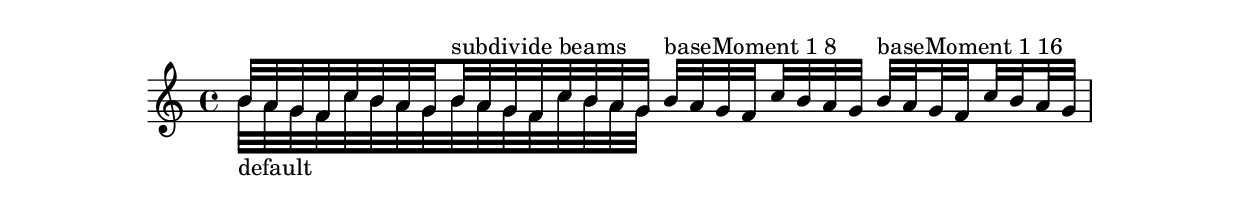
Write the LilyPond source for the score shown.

% Do not edit this file; it is automatically
% generated from Documentation/snippets/new
% This file is in the public domain.
%% Note: this file works from version 2.13.29
\version "2.13.31"

\header {
%% Translation of GIT committish: 0b55335aeca1de539bf1125b717e0c21bb6fa31b
  texidoces = "
Se pueden subdividir las barras automáticamente.  Estableciendo la
propiedad @code{subdivideBeams}, las barras se subdividen en
posiciones de pulso (tal y como se especifica en @code{beatLength}).

"
  doctitlees = "Subdivisiones de barra automáticas"

  lsrtags = "rhythms"

  texidoc = "
Beams can be subdivided automatically.  By setting the property
@code{subdivideBeams}, beams are subdivided at beat positions (as
specified in @code{baseMoment}).

"
  doctitle = "Automatic beam subdivisions"
} % begin verbatim


\new Staff {
  \relative c'' {
    <<
      {
        \voiceOne
        \set subdivideBeams = ##t
        b32[ a g f c' b a g
        b32^"subdivide beams" a g f c' b a g]
      }
      \new Voice {
        \voiceTwo
        b32_"default"[ a g f c' b a g
        b32 a g f c' b a g]
      }
    >>
    \oneVoice
    \set baseMoment = #(ly:make-moment 1 8)
    \set beatStructure = #'(2 2 2 2)
    b32^"baseMoment 1 8"[ a g f c' b a g]
    \set baseMoment = #(ly:make-moment 1 16)
    \set beatStructure = #'(4 4 4 4)
    b32^"baseMoment 1 16"[ a g f c' b a g]
  }
}

